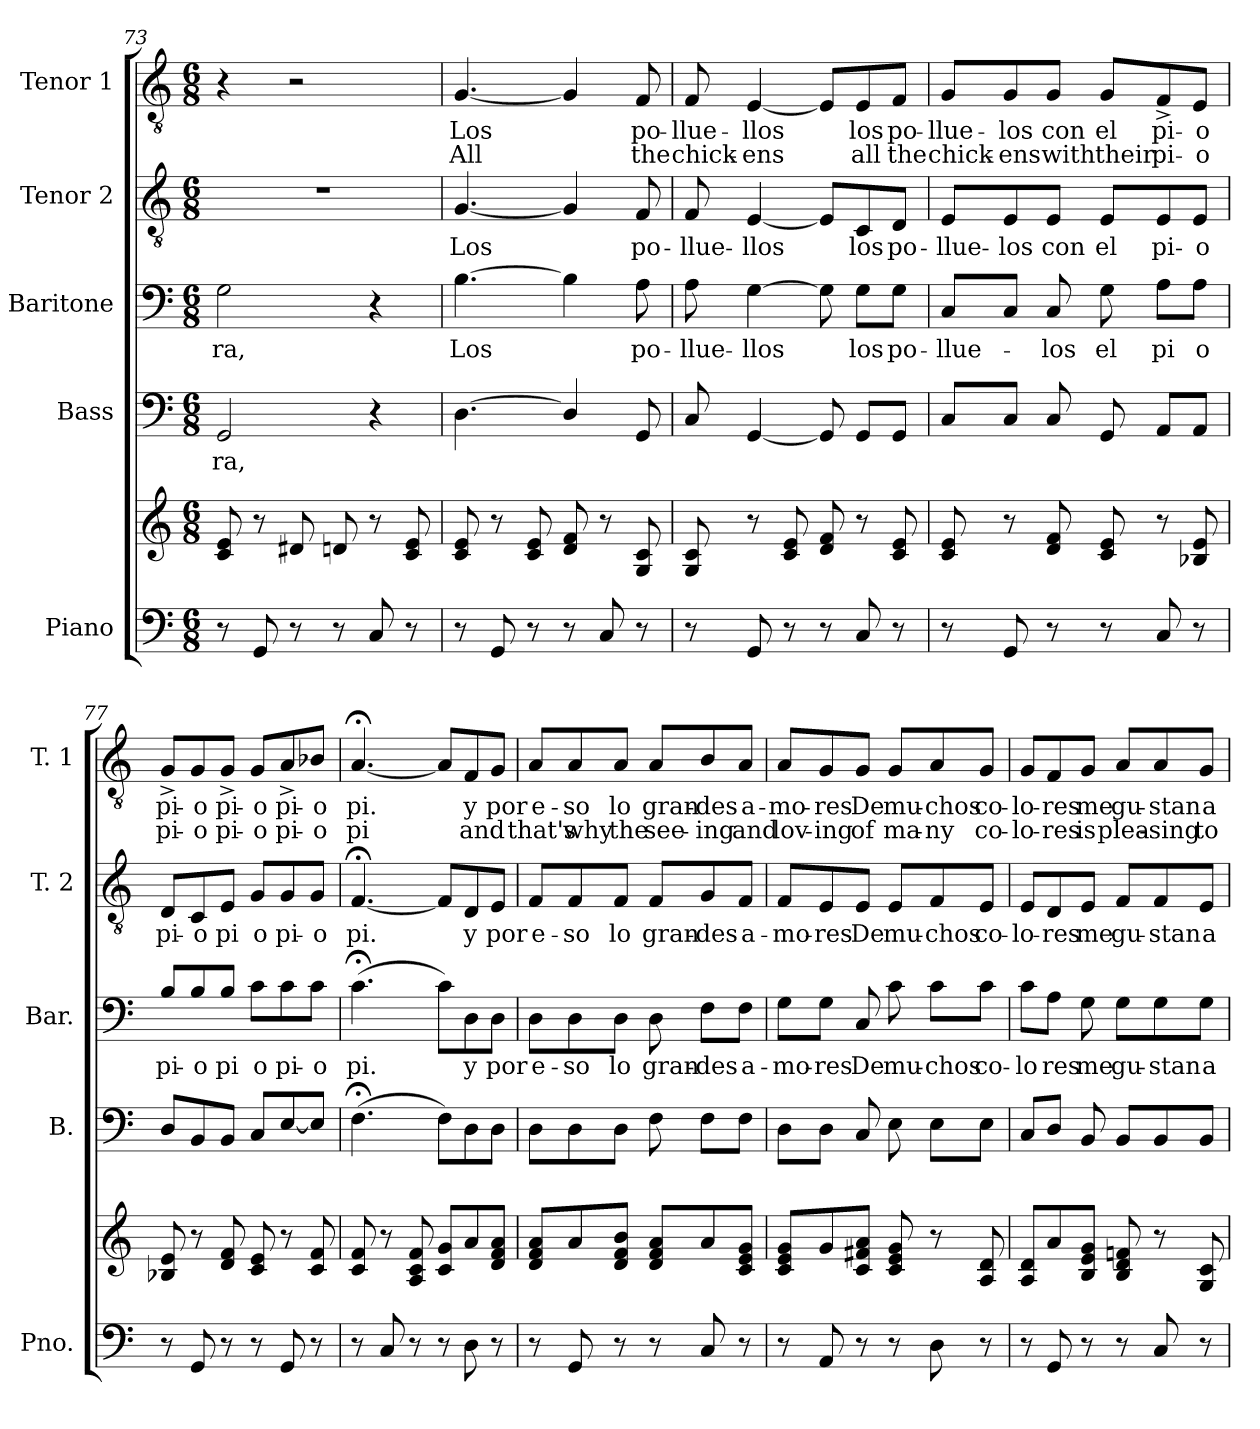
**kern	**kern	**kern	**text	**kern	**text	**kern	**text	**kern	**text	**text
*part5	*part5	*part4	*part4	*part3	*part3	*part2	*part2	*part1	*part1	*part1
*staff6	*staff5	*staff4	*staff4	*staff3	*staff3	*staff2	*staff2	*staff1	*staff1	*staff1
*I"Piano	*	*I"Bass	*	*I"Baritone	*	*I"Tenor 2	*	*I"Tenor 1	*	*
*I'Pno.	*	*I'B.	*	*I'Bar.	*	*I'T. 2	*	*I'T. 1	*	*
!!LO:PB:g=z
*clefF4	*clefG2	*clefF4	*	*clefF4	*	*clefGv2	*	*clefGv2	*	*
*k[]	*k[]	*k[]	*	*k[]	*	*k[]	*	*k[]	*	*
*M6/8	*M6/8	*M6/8	*	*M6/8	*	*M6/8	*	*M6/8	*	*
=73	=73	=73	=73	=73	=73	=73	=73	=73	=73	=73
!	!	!	!LO:LY:b	!	!LO:LY:b	!	!	!	!	!
8r	8c/ 8e/	2GG/	ra,	2G\	ra,	2.r	.	4r	.	.
8GG/	8r	.	.	.	.	.	.	.	.	.
8r	8d#X/	.	.	.	.	.	.	2r	.	.
8r	8dn/	.	.	.	.	.	.	.	.	.
8C/	8r	4r	.	4r	.	.	.	.	.	.
8r	8c/ 8e/	.	.	.	.	.	.	.	.	.
=74	=74	=74	=74	=74	=74	=74	=74	=74	=74	=74
!	!	!	!	!	!LO:LY:b	!	!LO:LY:b	!	!LO:LY:b	!LO:LY:b
8r	8c/ 8e/	[4.D\	.	[4.B\	Los	[4.G/	Los	[4.G/	Los	All
8GG/	8r	.	.	.	.	.	.	.	.	.
8r	8c/ 8e/	.	.	.	.	.	.	.	.	.
8r	8d/ 8f/	4D/]	.	4B\]	.	4G/]	.	4G/]	.	.
8C/	8r	.	.	.	.	.	.	.	.	.
!	!	!	!	!	!LO:LY:b	!	!LO:LY:b	!	!LO:LY:b	!LO:LY:b
8r	8G/ 8c/	8GG/	.	8A\	po-	8F/	po-	8F/	po-	the
=75	=75	=75	=75	=75	=75	=75	=75	=75	=75	=75
!	!	!	!	!	!LO:LY:b	!	!LO:LY:b	!	!LO:LY:b	!LO:LY:b
8r	8G/ 8c/	8C/	.	8A\	-llue-	8F/	-llue-	8F/	-llue-	chick-
!	!	!	!	!	!LO:LY:b	!	!LO:LY:b	!	!LO:LY:b	!LO:LY:b
8GG/	8r	[4GG/	.	[4G\	-llos	[4E/	-llos	[4E/	-llos	-ens
8r	8c/ 8e/	.	.	.	.	.	.	.	.	.
8r	8d/ 8f/	8GG/]	.	8G\]	.	8E/L]	.	8E/L]	.	.
!	!	!	!	!	!LO:LY:b	!	!LO:LY:b	!	!LO:LY:b	!LO:LY:b
8C/	8r	8GG/L	.	8G\L	los	8C/	los	8E/	los	all
!	!	!	!	!	!LO:LY:b	!	!LO:LY:b	!	!LO:LY:b	!LO:LY:b
8r	8c/ 8e/	8GG/J	.	8G\J	po-	8D/J	po-	8F/J	po-	the
=76	=76	=76	=76	=76	=76	=76	=76	=76	=76	=76
!	!	!	!	!	!LO:LY:b	!	!LO:LY:b	!	!LO:LY:b	!LO:LY:b
8r	8c/ 8e/	8C/L	.	8C/L	-llue-	8E/L	-llue-	8G/L	-llue-	chick-
!	!	!	!	!	!	!	!LO:LY:b	!	!LO:LY:b	!LO:LY:b
8GG/	8r	8C/J	.	8C/J	.	8E/	-los	8G/	-los	-ens
!	!	!	!	!	!LO:LY:b	!	!LO:LY:b	!	!LO:LY:b	!LO:LY:b
8r	8d/ 8f/	8C/	.	8C/	-los	8E/J	con	8G/J	con	with
!	!	!	!	!	!LO:LY:b	!	!LO:LY:b	!	!LO:LY:b	!LO:LY:b
8r	8c/ 8e/	8GG/	.	8G\	el	8E/L	el	8G/L	el	their
!	!	!	!	!	!LO:LY:b	!	!LO:LY:b	!	!LO:LY:b	!LO:LY:b
8C/	8r	8AA/L	.	8A\L	pi	8E/	pi-	8F^/	pi-	pi-
!	!	!	!	!	!LO:LY:b	!	!LO:LY:b	!	!LO:LY:b	!LO:LY:b
8r	8B-X/ 8e/	8AA/J	.	8A\J	-o	8E/J	-o	8E/J	-o	-o
!!LO:LB:g=z
=77	=77	=77	=77	=77	=77	=77	=77	=77	=77	=77
!	!	!	!	!	!LO:LY:b	!	!LO:LY:b	!	!LO:LY:b	!LO:LY:b
8r	8B-X/ 8e/	8D/L	.	8B/L	pi-	8D/L	pi-	8G^/L	pi-	pi-
!	!	!	!	!	!LO:LY:b	!	!LO:LY:b	!	!LO:LY:b	!LO:LY:b
8GG/	8r	8BB/	.	8B/	-o	8C/	-o	8G/	-o	-o
!	!	!	!	!	!LO:LY:b	!	!LO:LY:b	!	!LO:LY:b	!LO:LY:b
8r	8d/ 8f/	8BB/J	.	8B/J	pi	8E/J	pi	8G^/J	pi-	pi-
!	!	!	!	!	!LO:LY:b	!	!LO:LY:b	!	!LO:LY:b	!LO:LY:b
8r	8c/ 8e/	8C/L	.	8c\L	-o	8G/L	-o	8G/L	-o	-o
!	!	!	!	!	!LO:LY:b	!	!LO:LY:b	!	!LO:LY:b	!LO:LY:b
8GG/	8r	[<8E/	.	8c\	pi-	8G/	pi-	8A^/	pi-	pi-
!	!	!	!	!	!LO:LY:b	!	!LO:LY:b	!	!LO:LY:b	!LO:LY:b
8r	8c/ 8f/	8E/J]	.	8c\J	-o	8G/J	-o	8B-X/J	-o	-o
=78	=78	=78	=78	=78	=78	=78	=78	=78	=78	=78
!	!	!	!	!	!LO:LY:b	!	!LO:LY:b	!	!LO:LY:b	!LO:LY:b
8r	8c/ 8f/	(4.F;<\	.	(4.c;<\	pi.	[<4.F;</	pi.	[<4.A;</	pi.	pi
8C/	8r	.	.	.	.	.	.	.	.	.
8r	8A/ 8c/ 8f/	.	.	.	.	.	.	.	.	.
8r	8c/ 8g/L	8F\L)	.	8c\L)	.	8F/L]	.	8A/L]	.	.
!	!	!	!	!	!LO:LY:b	!	!LO:LY:b	!	!LO:LY:b	!LO:LY:b
8D\	8a/	8D\	.	8D\	y	8D/	y	8F/	y	and
!	!	!	!	!	!LO:LY:b	!	!LO:LY:b	!	!LO:LY:b	!
8r	8d/ 8f/ 8a/J	8D\J	.	8D\J	por	8E/J	por	8G/J	por	.
=79	=79	=79	=79	=79	=79	=79	=79	=79	=79	=79
!	!	!	!	!	!LO:LY:b	!	!LO:LY:b	!	!LO:LY:b	!LO:LY:b
8r	8d/ 8f/ 8a/L	8D\L	.	8D\L	e-	8F/L	e-	8A/L	e-	that's
!	!	!	!	!	!LO:LY:b	!	!LO:LY:b	!	!LO:LY:b	!LO:LY:b
8GG/	8a/	8D\	.	8D\	-so	8F/	-so	8A/	-so	why
!	!	!	!	!	!LO:LY:b	!	!LO:LY:b	!	!LO:LY:b	!LO:LY:b
8r	8d/ 8f/ 8b/J	8D\J	.	8D\J	lo	8F/J	lo	8A/J	lo	the
!	!	!	!	!	!LO:LY:b	!	!LO:LY:b	!	!LO:LY:b	!LO:LY:b
8r	8d/ 8f/ 8a/L	8F\	.	8D\	gran-	8F/L	gran-	8A/L	gran-	see-
!	!	!	!	!	!LO:LY:b	!	!LO:LY:b	!	!LO:LY:b	!LO:LY:b
8C/	8a/	8F\L	.	8F\L	-des	8G/	-des	8B/	-des	-ing
!	!	!	!	!	!LO:LY:b	!	!LO:LY:b	!	!LO:LY:b	!LO:LY:b
8r	8c/ 8e/ 8g/J	8F\J	.	8F\J	a-	8F/J	a-	8A/J	a-	and
=80	=80	=80	=80	=80	=80	=80	=80	=80	=80	=80
!	!	!	!	!	!LO:LY:b	!	!LO:LY:b	!	!LO:LY:b	!LO:LY:b
8r	8c/ 8e/ 8g/L	8D\L	.	8G\L	-mo-	8F/L	-mo-	8A/L	-mo-	lov-
!	!	!	!	!	!LO:LY:b	!	!LO:LY:b	!	!LO:LY:b	!LO:LY:b
8AA/	8g/	8D\J	.	8G\J	-res	8E/	-res	8G/	-res	-ing
!	!	!	!	!	!LO:LY:b	!	!LO:LY:b	!	!LO:LY:b	!LO:LY:b
8r	8c/ 8f#X/ 8a/J	8C/	.	8C/	De	8E/J	De	8G/J	De	of
!	!	!	!	!	!LO:LY:b	!	!LO:LY:b	!	!LO:LY:b	!LO:LY:b
8r	8c/ 8e/ 8g/	8E\	.	8c\	mu-	8E/L	mu-	8G/L	mu-	ma-
!	!	!	!	!	!LO:LY:b	!	!LO:LY:b	!	!LO:LY:b	!LO:LY:b
8D\	8r	8E\L	.	8c\L	-chos	8F/	-chos	8A/	-chos	-ny
!	!	!	!	!	!LO:LY:b	!	!LO:LY:b	!	!LO:LY:b	!LO:LY:b
8r	8A/ 8d/	8E\J	.	8c\J	co-	8E/J	co-	8G/J	co-	co-
!!LO:PB:g=z
=81	=81	=81	=81	=81	=81	=81	=81	=81	=81	=81
!	!	!	!	!	!LO:LY:b	!	!LO:LY:b	!	!LO:LY:b	!LO:LY:b
8r	8A/ 8d/L	8C/L	.	8c\L	-lo	8E/L	-lo-	8G/L	-lo-	-lo-
!	!	!	!	!	!LO:LY:b	!	!LO:LY:b	!	!LO:LY:b	!LO:LY:b
8GG/	8a/	8D/J	.	8A\J	-res	8D/	-res	8F/	-res	-res
!	!	!	!	!	!LO:LY:b	!	!LO:LY:b	!	!LO:LY:b	!LO:LY:b
8r	8B/ 8e/ 8g/J	8BB/	.	8G\	me	8E/J	me	8G/J	me	is
!	!	!	!	!	!LO:LY:b	!	!LO:LY:b	!	!LO:LY:b	!LO:LY:b
8r	8B/ 8d/ 8fn/	8BB/L	.	8G\L	gu-	8F/L	gu-	8A/L	gu-	plea-
!	!	!	!	!	!LO:LY:b	!	!LO:LY:b	!	!LO:LY:b	!LO:LY:b
8C/	8r	8BB/	.	8G\	-stan	8F/	-stan	8A/	-stan	-sing
!	!	!	!	!	!LO:LY:b	!	!LO:LY:b	!	!LO:LY:b	!LO:LY:b
8r	8G/ 8c/	8BB/J	.	8G\J	a	8E/J	a	8G/J	a	to
=	=	=	=	=	=	=	=	=	=	=
*-	*-	*-	*-	*-	*-	*-	*-	*-	*-	*-
